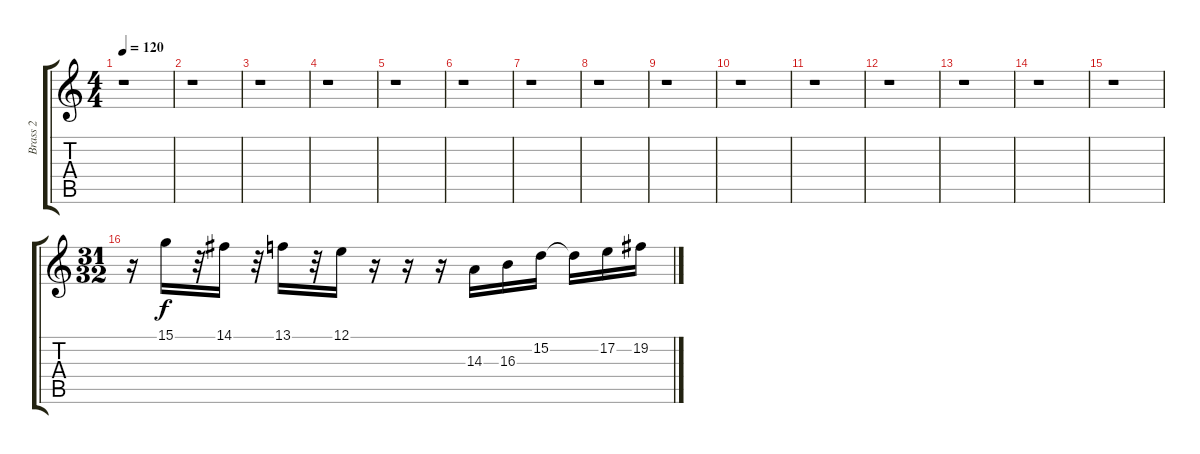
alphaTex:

\track ("Brass 2" "Brass 2") {instrument brasssection}
\staff {score tabs}
\tuning (E4 B3 G3 D3 A2 E2) {hide}
\ts (4 4)
\tempo 120
\clef g2
\ks c
r.1{dy f} |
r.1 |
r.1 |
r.1 |
r.1 |
r.1 |
r.1 |
r.1 |
r.1 |
r.1 |
r.1 |
r.1 |
r.1 |
r.1 |
r.1 |
\ts (31 32)
r.16 15.1.16 r.32 14.1.16 r.32 13.1.16 r.32 12.1.16 r.16 r.16 r.16 14.3.16 16.3.16 15.2.16 15.2{t}.16 17.2.16 19.2.16
